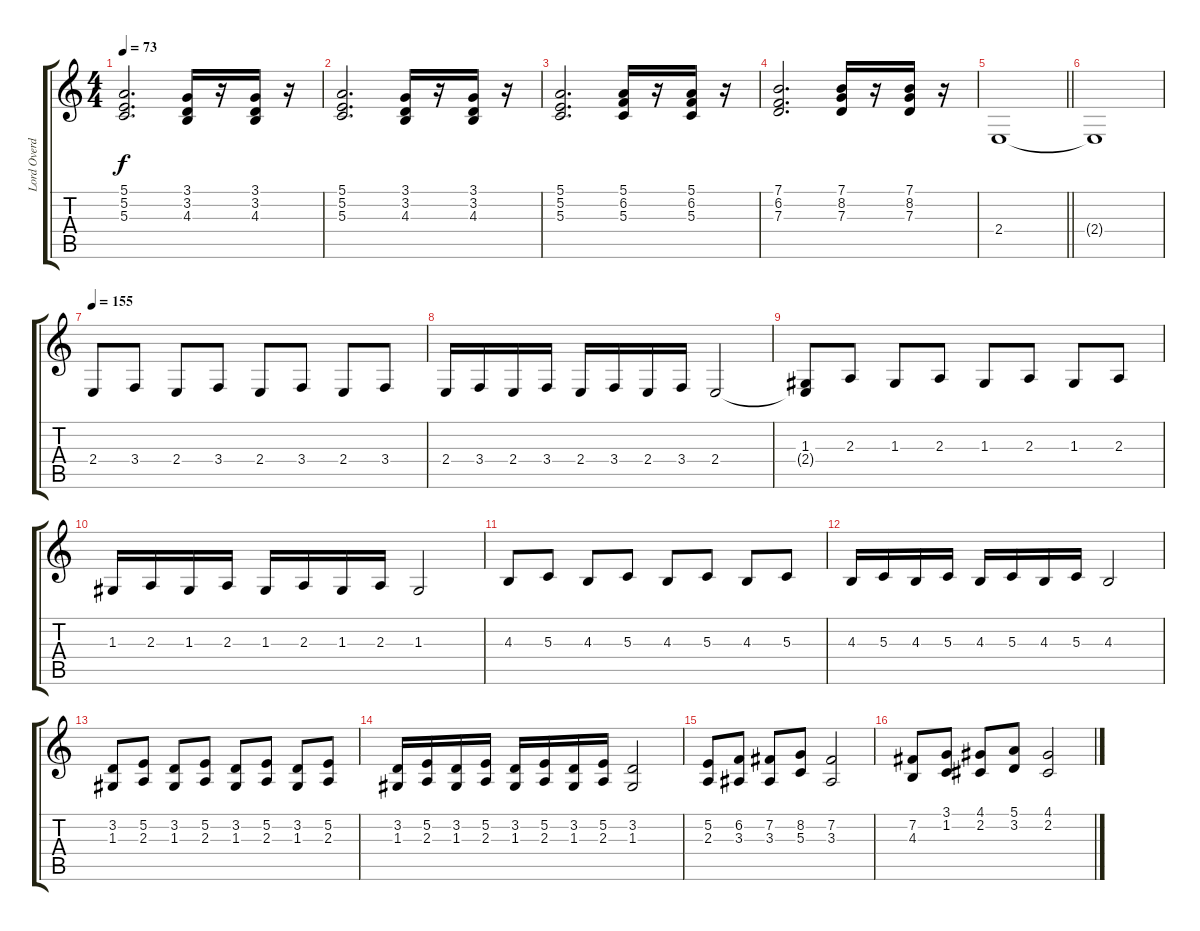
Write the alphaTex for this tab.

\track ("Lord Overdub" "Lord Overd") {instrument drawbarorgan}
\staff {score tabs}
\tuning (E4 B3 G3 D3 A2 E2) {hide}
\ts (4 4)
\tempo 73
\clef g2
\ks c
(5.1 5.2 5.3).2{d dy f} (3.1 3.2 4.3).16 r.16 (3.1 3.2 4.3).16 r.16 |
(5.1 5.2 5.3).2{d} (3.1 3.2 4.3).16 r.16 (3.1 3.2 4.3).16 r.16 |
(5.1 5.2 5.3).2{d} (5.1 6.2 5.3).16 r.16 (5.1 6.2 5.3).16 r.16 |
(7.1 6.2 7.3).2{d} (7.1 8.2 7.3).16 r.16 (7.1 8.2 7.3).16 r.16 |
\barLineRight lightlight
2.4.1{instrument electricgrandpiano} |
2.4{t}.1 |
\tempo 155
2.4.8 3.4.8 2.4.8 3.4.8 2.4.8 3.4.8 2.4.8 3.4.8 |
2.4.16 3.4.16 2.4.16 3.4.16 2.4.16 3.4.16 2.4.16 3.4.16 2.4.2 |
(1.3 2.4{t}).8 2.3.8 1.3.8 2.3.8 1.3.8 2.3.8 1.3.8 2.3.8 |
1.3.16 2.3.16 1.3.16 2.3.16 1.3.16 2.3.16 1.3.16 2.3.16 1.3.2 |
4.3.8 5.3.8 4.3.8 5.3.8 4.3.8 5.3.8 4.3.8 5.3.8 |
4.3.16 5.3.16 4.3.16 5.3.16 4.3.16 5.3.16 4.3.16 5.3.16 4.3.2 |
(3.2 1.3).8 (5.2 2.3).8 (3.2 1.3).8 (5.2 2.3).8 (3.2 1.3).8 (5.2 2.3).8 (3.2 1.3).8 (5.2 2.3).8 |
(3.2 1.3).16 (5.2 2.3).16 (3.2 1.3).16 (5.2 2.3).16 (3.2 1.3).16 (5.2 2.3).16 (3.2 1.3).16 (5.2 2.3).16 (3.2 1.3).2 |
(5.2 2.3).8 (6.2 3.3).8 (7.2 3.3).8 (8.2 5.3).8 (7.2 3.3).2 |
(7.2 4.3).8 (3.1 1.2).8 (4.1 2.2).8 (5.1 3.2).8 (4.1 2.2).2
